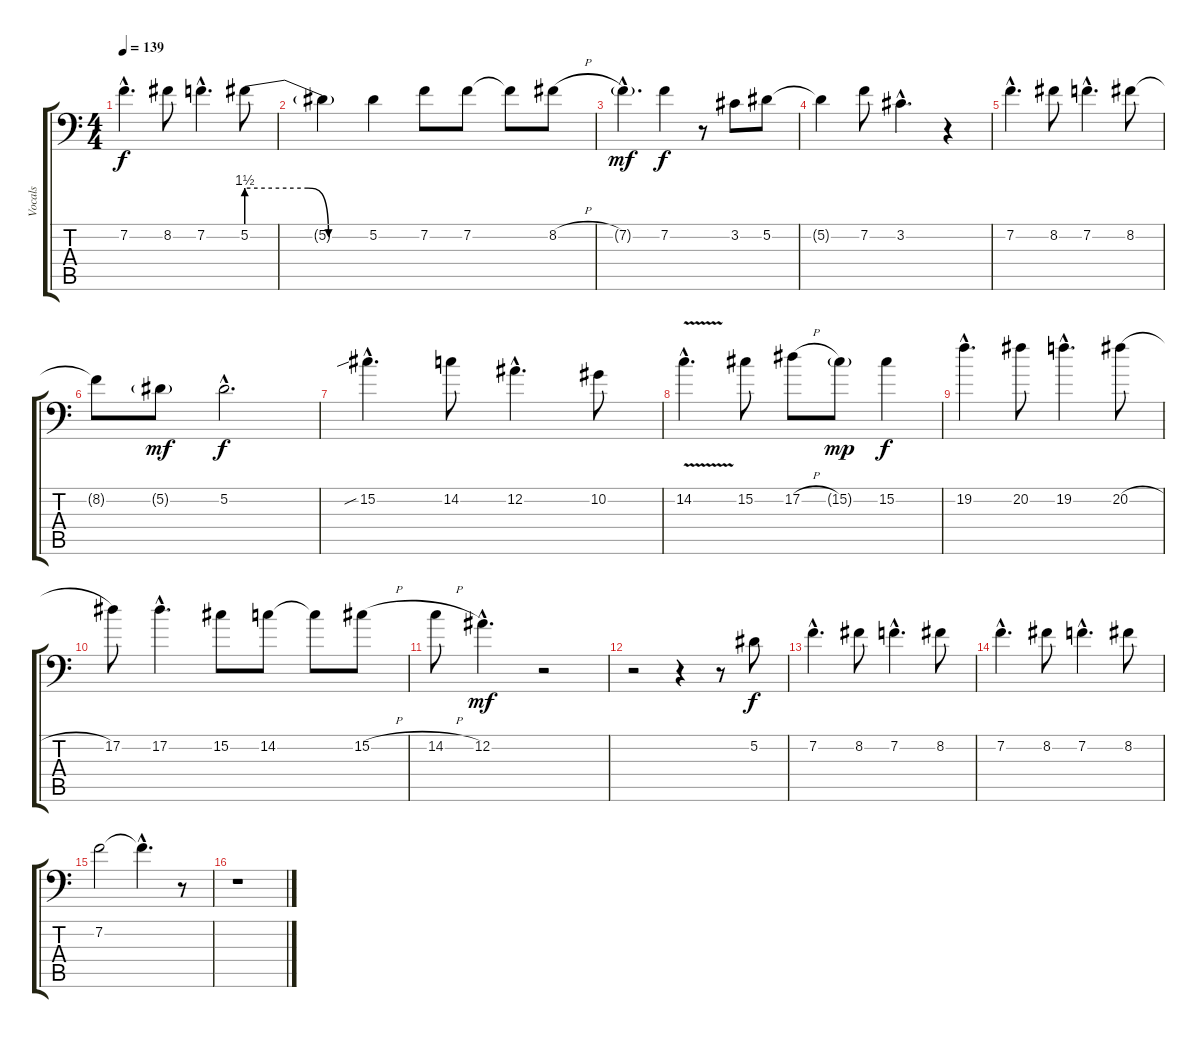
\track ("Vocals" "Vocals") {instrument lead3calliope}
\staff {score tabs}
\tuning (Eb4 Bb3 Gb3 Db3 Ab2 Bb1) {hide}
\ts (4 4)
\tempo 139
\clef f4
\ks c
7.2{hac}.4{d dy f} 8.2.8 7.2{hac}.4{d} 5.2{be (custom 0 6 30 6 40 0 60 0)}.8 |
5.2{t}.4 5.2.4 7.2.8 7.2.8 7.2{t}.8 8.2{h}.8 |
7.2{g hac}.4{d dy mf} 7.2.4{dy f} r.8 3.2.8 5.2.8 |
5.2{t}.4 7.2.8 3.2{hac}.4{d} r.4 |
7.2{hac}.4{d} 8.2.8 7.2{hac}.4{d} 8.2.8 |
8.2{t}.8 5.2{g}.8{dy mf} 5.2{hac}.2{d dy f} |
15.2{sib hac}.4{d} 14.2.8 12.2{hac}.4{d} 10.2.8 |
14.2{v hac}.4{d} 15.2.8 17.2{h}.8 15.2{g}.8{dy mp} 15.2.4{dy f} |
19.2{hac}.4{d} 20.2.8 19.2{hac}.4{d} 20.2{h}.8 |
17.2.8 17.2{hac}.4{d} 15.2.8 14.2.8 14.2{t}.8 15.2{h}.8 |
14.2{h}.8 12.2{hac}.4{d dy mf} r.2 |
r.2 r.4 r.8 5.2.8{dy f} |
7.2{hac}.4{d} 8.2.8 7.2{hac}.4{d} 8.2.8 |
7.2{hac}.4{d} 8.2.8 7.2{hac}.4{d} 8.2.8 |
7.2.2 7.2{hac t}.4{d} r.8 |
r.1
